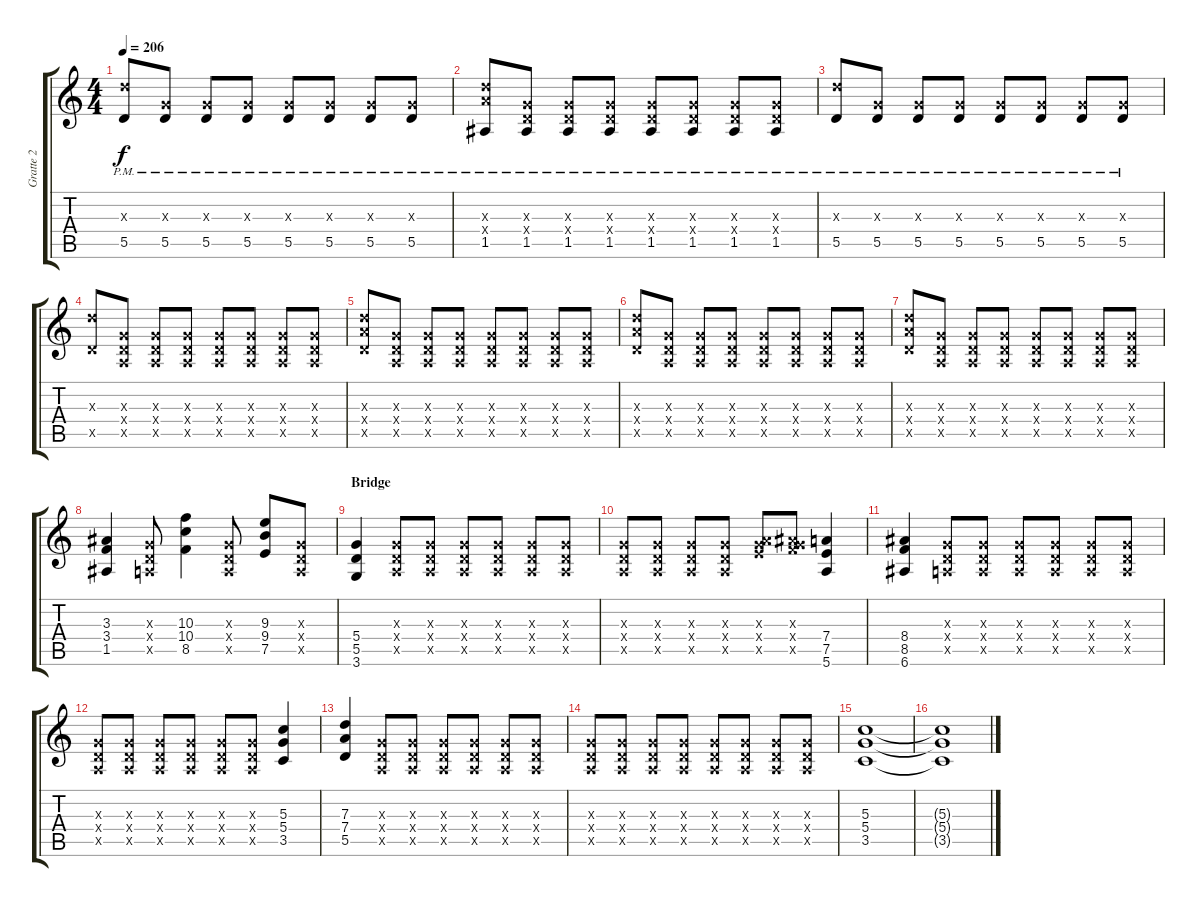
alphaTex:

\track ("Gratte 2" "Gratte 2") {instrument overdrivenguitar}
\staff {score tabs}
\tuning (E4 B3 G3 D3 A2 E2) {hide}
\ts (4 4)
\tempo 206
\clef g2
\ks c
(7.3{x} 5.5{pm}).8{dy f} (0.3{x} 5.5{pm}).8 (0.3{x} 5.5{pm}).8 (0.3{x} 5.5{pm}).8 (0.3{x} 5.5{pm}).8 (0.3{x} 5.5{pm}).8 (0.3{x} 5.5{pm}).8 (0.3{x} 5.5{pm}).8 |
(7.3{x} 7.4{x} 1.5{pm}).8 (0.3{x} 0.4{x} 1.5{pm}).8 (0.3{x} 0.4{x} 1.5{pm}).8 (0.3{x} 0.4{x} 1.5{pm}).8 (0.3{x} 0.4{x} 1.5{pm}).8 (0.3{x} 0.4{x} 1.5{pm}).8 (0.3{x} 0.4{x} 1.5{pm}).8 (0.3{x} 0.4{x} 1.5{pm}).8 |
(7.3{x} 5.5{pm}).8 (0.3{x} 5.5{pm}).8 (0.3{x} 5.5{pm}).8 (0.3{x} 5.5{pm}).8 (0.3{x} 5.5{pm}).8 (0.3{x} 5.5{pm}).8 (0.3{x} 5.5{pm}).8 (0.3{x} 5.5{pm}).8 |
(7.3{x} 5.5{x}).8 (0.3{x} 0.4{x} 0.5{x}).8 (0.3{x} 0.4{x} 0.5{x}).8 (0.3{x} 0.4{x} 0.5{x}).8 (0.3{x} 0.4{x} 0.5{x}).8 (0.3{x} 0.4{x} 0.5{x}).8 (0.3{x} 0.4{x} 0.5{x}).8 (0.3{x} 0.4{x} 0.5{x}).8 |
(7.3{x} 7.4{x} 5.5{x}).8 (0.3{x} 0.4{x} 0.5{x}).8 (0.3{x} 0.4{x} 0.5{x}).8 (0.3{x} 0.4{x} 0.5{x}).8 (0.3{x} 0.4{x} 0.5{x}).8 (0.3{x} 0.4{x} 0.5{x}).8 (0.3{x} 0.4{x} 0.5{x}).8 (0.3{x} 0.4{x} 0.5{x}).8 |
(7.3{x} 7.4{x} 5.5{x}).8 (0.3{x} 0.4{x} 0.5{x}).8 (0.3{x} 0.4{x} 0.5{x}).8 (0.3{x} 0.4{x} 0.5{x}).8 (0.3{x} 0.4{x} 0.5{x}).8 (0.3{x} 0.4{x} 0.5{x}).8 (0.3{x} 0.4{x} 0.5{x}).8 (0.3{x} 0.4{x} 0.5{x}).8 |
(7.3{x} 7.4{x} 5.5{x}).8 (0.3{x} 0.4{x} 0.5{x}).8 (0.3{x} 0.4{x} 0.5{x}).8 (0.3{x} 0.4{x} 0.5{x}).8 (0.3{x} 0.4{x} 0.5{x}).8 (0.3{x} 0.4{x} 0.5{x}).8 (0.3{x} 0.4{x} 0.5{x}).8 (0.3{x} 0.4{x} 0.5{x}).8 |
(3.3 3.4 1.5).4 (0.3{x} 0.4{x} 0.5{x}).8 (10.3 10.4 8.5).4 (0.3{x} 0.4{x} 0.5{x}).8 (9.3 9.4 7.5).8 (0.3{x} 0.4{x} 0.5{x}).8 |
\section ("" "Bridge")
(5.4 5.5 3.6).4 (0.3{x} 0.4{x} 0.5{x}).8 (0.3{x} 0.4{x} 0.5{x}).8 (0.3{x} 0.4{x} 0.5{x}).8 (0.3{x} 0.4{x} 0.5{x}).8 (0.3{x} 0.4{x} 0.5{x}).8 (0.3{x} 0.4{x} 0.5{x}).8 |
(0.3{x} 0.4{x} 0.5{x}).8 (0.3{x} 0.4{x} 0.5{x}).8 (0.3{x} 0.4{x} 0.5{x}).8 (0.3{x} 0.4{x} 0.5{x}).8 (0.3{x} 7.4{x} 7.5{x}).8 (0.3{x} 8.4{x} 8.5{x}).8 (7.4 7.5 5.6).4 |
(8.4 8.5 6.6).4 (0.3{x} 0.4{x} 0.5{x}).8 (0.3{x} 0.4{x} 0.5{x}).8 (0.3{x} 0.4{x} 0.5{x}).8 (0.3{x} 0.4{x} 0.5{x}).8 (0.3{x} 0.4{x} 0.5{x}).8 (0.3{x} 0.4{x} 0.5{x}).8 |
(0.3{x} 0.4{x} 0.5{x}).8 (0.3{x} 0.4{x} 0.5{x}).8 (0.3{x} 0.4{x} 0.5{x}).8 (0.3{x} 0.4{x} 0.5{x}).8 (0.3{x} 0.4{x} 0.5{x}).8 (0.3{x} 0.4{x} 0.5{x}).8 (5.3 5.4 3.5).4 |
(7.3 7.4 5.5).4 (0.3{x} 0.4{x} 0.5{x}).8 (0.3{x} 0.4{x} 0.5{x}).8 (0.3{x} 0.4{x} 0.5{x}).8 (0.3{x} 0.4{x} 0.5{x}).8 (0.3{x} 0.4{x} 0.5{x}).8 (0.3{x} 0.4{x} 0.5{x}).8 |
(0.3{x} 0.4{x} 0.5{x}).8 (0.3{x} 0.4{x} 0.5{x}).8 (0.3{x} 0.4{x} 0.5{x}).8 (0.3{x} 0.4{x} 0.5{x}).8 (0.3{x} 0.4{x} 0.5{x}).8 (0.3{x} 0.4{x} 0.5{x}).8 (0.3{x} 0.4{x} 0.5{x}).8 (0.3{x} 0.4{x} 0.5{x}).8 |
(5.3 5.4 3.5).1 |
(5.3{t} 5.4{t} 3.5{t}).1
